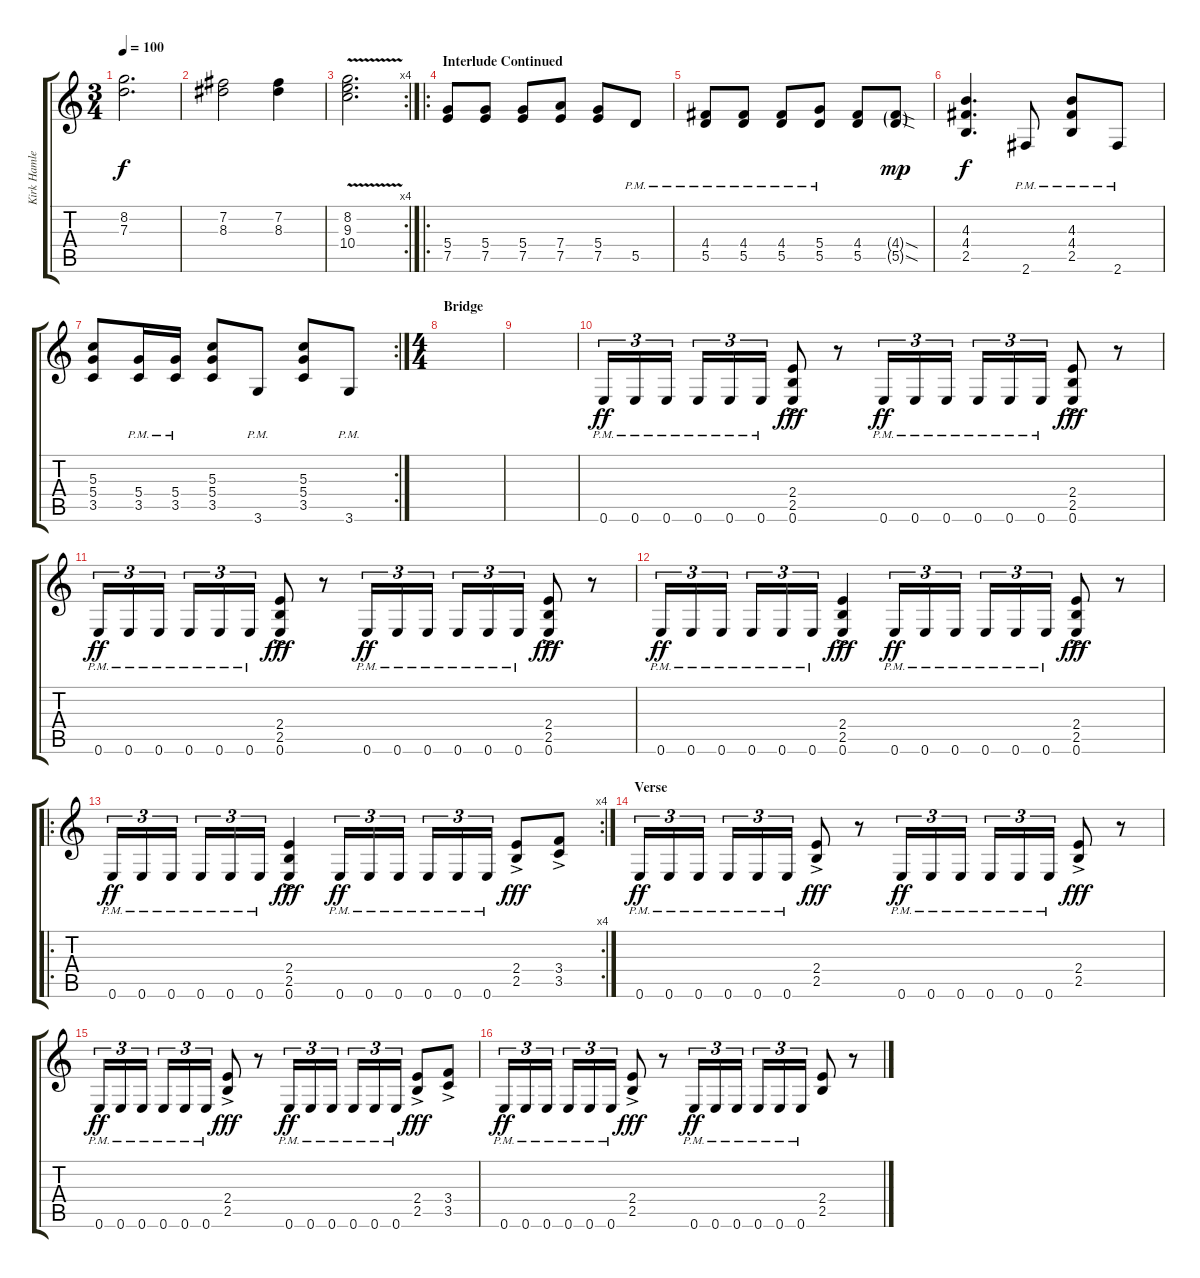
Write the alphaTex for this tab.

\track ("Kirk Hamlet" "Kirk Hamle") {instrument acousticguitarsteel}
\staff {score tabs}
\tuning (E4 B3 G3 D3 A2 E2) {hide}
\ts (3 4)
\tempo 100
\clef g2
\ks c
(8.2 7.3).2{d dy f} |
(7.2 8.3).2 (7.2 8.3).4 |
\rc 4
(8.2{v} 9.3{v} 10.4{v}).2{d} |
\ro
\section ("" "Interlude Continued")
(5.4 7.5).8{instrument overdrivenguitar} (5.4 7.5).8 (5.4 7.5).8 (7.4 7.5).8 (5.4 7.5).8 5.5{pm}.8 |
(4.4{pm} 5.5{pm}).8 (4.4{pm} 5.5{pm}).8 (4.4{pm} 5.5{pm}).8 (5.4{pm} 5.5{pm}).8 (4.4 5.5).8 (4.4{sod g} 5.5{sod g}).8{dy mp} |
(4.3 4.4 2.5).4{d dy f} 2.6{pm}.8 (4.3{pm} 4.4{pm} 2.5{pm}).8 2.6{pm}.8 |
\rc 2
(5.3 5.4 3.5).8 (5.4{pm} 3.5{pm}).16 (5.4{pm} 3.5{pm}).16 (5.3 5.4 3.5).8 3.6{pm}.8 (5.3 5.4 3.5).8 3.6{pm}.8 |
\ts (4 4)
\section ("" "Bridge")
|
|
0.6{pm}.16{tu (3 2) dy ff} 0.6{pm}.16{tu (3 2)} 0.6{pm}.16{tu (3 2) beam splitsecondary} 0.6{pm}.16{tu (3 2)} 0.6{pm}.16{tu (3 2)} 0.6{pm}.16{tu (3 2)} (2.4{ac} 2.5{ac} 0.6{ac}).8{dy fff} r.8 0.6{pm}.16{tu (3 2) dy ff} 0.6{pm}.16{tu (3 2)} 0.6{pm}.16{tu (3 2) beam splitsecondary} 0.6{pm}.16{tu (3 2)} 0.6{pm}.16{tu (3 2)} 0.6{pm}.16{tu (3 2)} (2.4{ac} 2.5{ac} 0.6{ac}).8{dy fff} r.8 |
0.6{pm}.16{tu (3 2) dy ff} 0.6{pm}.16{tu (3 2)} 0.6{pm}.16{tu (3 2) beam splitsecondary} 0.6{pm}.16{tu (3 2)} 0.6{pm}.16{tu (3 2)} 0.6{pm}.16{tu (3 2)} (2.4{ac} 2.5{ac} 0.6{ac}).8{dy fff} r.8 0.6{pm}.16{tu (3 2) dy ff} 0.6{pm}.16{tu (3 2)} 0.6{pm}.16{tu (3 2) beam splitsecondary} 0.6{pm}.16{tu (3 2)} 0.6{pm}.16{tu (3 2)} 0.6{pm}.16{tu (3 2)} (2.4{ac} 2.5{ac} 0.6{ac}).8{dy fff} r.8 |
0.6{pm}.16{tu (3 2) dy ff} 0.6{pm}.16{tu (3 2)} 0.6{pm}.16{tu (3 2) beam splitsecondary} 0.6{pm}.16{tu (3 2)} 0.6{pm}.16{tu (3 2)} 0.6{pm}.16{tu (3 2)} (2.4{ac} 2.5{ac} 0.6{ac}).4{dy fff} 0.6{pm}.16{tu (3 2) dy ff} 0.6{pm}.16{tu (3 2)} 0.6{pm}.16{tu (3 2) beam splitsecondary} 0.6{pm}.16{tu (3 2)} 0.6{pm}.16{tu (3 2)} 0.6{pm}.16{tu (3 2)} (2.4{ac} 2.5{ac} 0.6{ac}).8{dy fff} r.8 |
\ro
\rc 4
0.6{pm}.16{tu (3 2) dy ff} 0.6{pm}.16{tu (3 2)} 0.6{pm}.16{tu (3 2) beam splitsecondary} 0.6{pm}.16{tu (3 2)} 0.6{pm}.16{tu (3 2)} 0.6{pm}.16{tu (3 2)} (2.4{ac} 2.5{ac} 0.6{ac}).4{dy fff} 0.6{pm}.16{tu (3 2) dy ff} 0.6{pm}.16{tu (3 2)} 0.6{pm}.16{tu (3 2) beam splitsecondary} 0.6{pm}.16{tu (3 2)} 0.6{pm}.16{tu (3 2)} 0.6{pm}.16{tu (3 2)} (2.4{ac} 2.5{ac}).8{dy fff} (3.4{ac} 3.5{ac}).8 |
\section ("" "Verse ")
0.6{pm}.16{tu (3 2) dy ff} 0.6{pm}.16{tu (3 2)} 0.6{pm}.16{tu (3 2) beam splitsecondary} 0.6{pm}.16{tu (3 2)} 0.6{pm}.16{tu (3 2)} 0.6{pm}.16{tu (3 2)} (2.4{ac} 2.5{ac}).8{dy fff} r.8 0.6{pm}.16{tu (3 2) dy ff} 0.6{pm}.16{tu (3 2)} 0.6{pm}.16{tu (3 2) beam splitsecondary} 0.6{pm}.16{tu (3 2)} 0.6{pm}.16{tu (3 2)} 0.6{pm}.16{tu (3 2)} (2.4{ac} 2.5{ac}).8{dy fff} r.8 |
0.6{pm}.16{tu (3 2) dy ff} 0.6{pm}.16{tu (3 2)} 0.6{pm}.16{tu (3 2) beam splitsecondary} 0.6{pm}.16{tu (3 2)} 0.6{pm}.16{tu (3 2)} 0.6{pm}.16{tu (3 2)} (2.4{ac} 2.5{ac}).8{dy fff} r.8 0.6{pm}.16{tu (3 2) dy ff} 0.6{pm}.16{tu (3 2)} 0.6{pm}.16{tu (3 2) beam splitsecondary} 0.6{pm}.16{tu (3 2)} 0.6{pm}.16{tu (3 2)} 0.6{pm}.16{tu (3 2)} (2.4{ac} 2.5{ac}).8{dy fff} (3.4{ac} 3.5{ac}).8 |
0.6{pm}.16{tu (3 2) dy ff} 0.6{pm}.16{tu (3 2)} 0.6{pm}.16{tu (3 2) beam splitsecondary} 0.6{pm}.16{tu (3 2)} 0.6{pm}.16{tu (3 2)} 0.6{pm}.16{tu (3 2)} (2.4{ac} 2.5{ac}).8{dy fff} r.8 0.6{pm}.16{tu (3 2) dy ff} 0.6{pm}.16{tu (3 2)} 0.6{pm}.16{tu (3 2) beam splitsecondary} 0.6{pm}.16{tu (3 2)} 0.6{pm}.16{tu (3 2)} 0.6{pm}.16{tu (3 2)} (2.4 2.5).8 r.8
